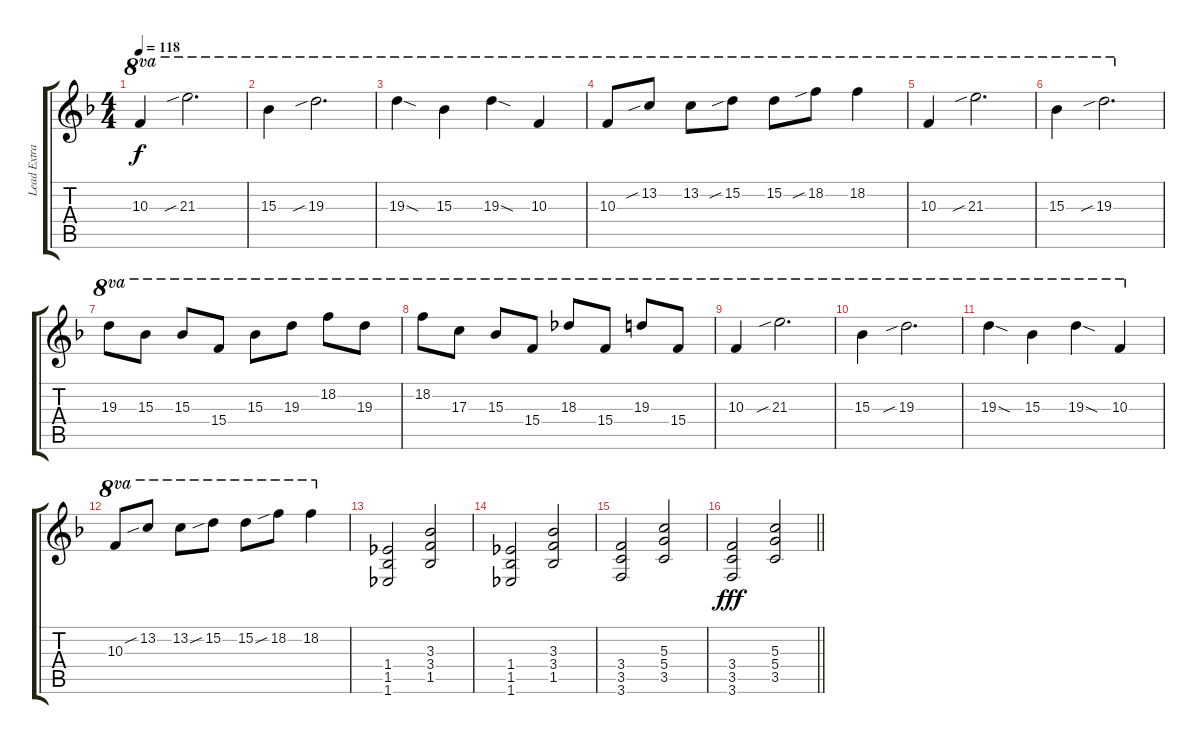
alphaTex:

\track ("Lead Extra" "Lead Extra") {instrument distortionguitar}
\staff {score tabs}
\tuning (E4 B3 G3 D3 A2 D2) {hide}
\ts (4 4)
\tempo 118
\clef g2
\ks f
10.3.4{ot 8va dy f} 21.3{sib}.2{d ot 8va} |
15.3.4{ot 8va} 19.3{sib}.2{d ot 8va} |
19.3{sod}.4{ot 8va} 15.3.4{ot 8va} 19.3{sod}.4{ot 8va} 10.3.4{ot 8va} |
10.3.8{ot 8va} 13.2{sib}.8{ot 8va} 13.2.8{ot 8va} 15.2{sib}.8{ot 8va} 15.2.8{ot 8va} 18.2{sib}.8{ot 8va} 18.2.4{ot 8va} |
10.3.4{ot 8va} 21.3{sib}.2{d ot 8va} |
15.3.4{ot 8va} 19.3{sib}.2{d ot 8va} |
19.3.8{ot 8va} 15.3.8{ot 8va} 15.3.8{ot 8va} 15.4.8{ot 8va} 15.3.8{ot 8va} 19.3.8{ot 8va} 18.2.8{ot 8va} 19.3.8{ot 8va} |
18.2.8{ot 8va} 17.3.8{ot 8va} 15.3.8{ot 8va} 15.4.8{ot 8va} 18.3.8{ot 8va} 15.4.8{ot 8va} 19.3.8{ot 8va} 15.4.8{ot 8va} |
10.3.4{ot 8va} 21.3{sib}.2{d ot 8va} |
15.3.4{ot 8va} 19.3{sib}.2{d ot 8va} |
19.3{sod}.4{ot 8va} 15.3.4{ot 8va} 19.3{sod}.4{ot 8va} 10.3.4{ot 8va} |
10.3.8{ot 8va} 13.2{sib}.8{ot 8va} 13.2.8{ot 8va} 15.2{sib}.8{ot 8va} 15.2.8{ot 8va} 18.2{sib}.8{ot 8va} 18.2.4{ot 8va} |
(1.4 1.5 1.6).2 (3.3 3.4 1.5).2 |
(1.4 1.5 1.6).2 (3.3 3.4 1.5).2 |
(3.4 3.5 3.6).2 (5.3 5.4 3.5).2 |
\barLineRight lightlight
(3.4 3.5 3.6).2{dy fff} (5.3 5.4 3.5).2
